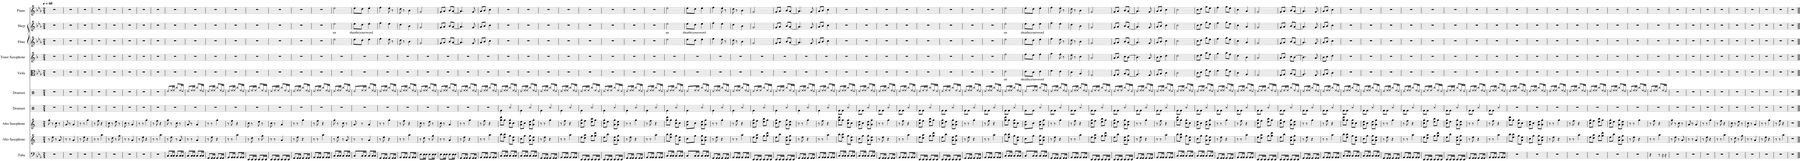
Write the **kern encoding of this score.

**kern	**kern	**kern	**kern	**kern	**kern	**text	**kern	**kern	**kern	**text	**kern
*part10	*part9	*part8	*part7	*part6	*part5	*part5	*part4	*part3	*part2	*part2	*part1
*staff10	*staff9	*staff8	*staff7	*staff6	*staff5	*staff5	*staff4	*staff3	*staff2	*staff2	*staff1
*I"Tuba	*I"Alto Saxophone	*I"Alto Saxophone	*I"Drumset	*I"Drumset	*I"Viola	*	*I"Tenor Saxophone	*I"Flute	*I"Harp	*	*I"Piano
*I'Tba.	*I'A. Sax.	*I'A. Sax.	*I'Drs.	*I'Drs.	*I'Vla.	*	*I'T. Sax.	*I'Fl.	*I'Hrp.	*	*I'Pno.
*clefF4	*clefG2	*clefG2	*clefX	*clefX	*clefC3	*	*clefG2	*clefG2	*clefG2	*	*clefG2
*	*Trd5c9	*Trd5c9	*	*	*	*	*Trd8c14	*	*	*	*
*k[b-e-a-]	*k[]	*k[]	*k[]	*k[]	*k[b-e-a-]	*	*k[b-]	*k[b-e-a-]	*k[b-e-a-]	*	*k[b-e-a-]
*M2/4	*M2/4	*M2/4	*M2/4	*M2/4	*M2/4	*	*M2/4	*M2/4	*M2/4	*	*M2/4
*MM60	*MM60	*MM60	*MM60	*MM60	*MM60	*	*MM60	*MM60	*MM60	*	*MM60
=1	=1	=1	=1	=1	=1	=1	=1	=1	=1	=1	=1
2r	8r	8gg\	2r	2r	2r	.	2r	2r	2r	.	2r
.	8ee\	8r	.	.	.	.	.	.	.	.	.
.	8r	8cc\	.	.	.	.	.	.	.	.	.
.	8a/	8r	.	.	.	.	.	.	.	.	.
=2	=2	=2	=2	=2	=2	=2	=2	=2	=2	=2	=2
2r	8r	8a/	2r	2r	2r	.	2r	2r	2r	.	2r
.	8r	8r	.	.	.	.	.	.	.	.	.
.	4a/	4a/	.	.	.	.	.	.	.	.	.
=3	=3	=3	=3	=3	=3	=3	=3	=3	=3	=3	=3
2r	8r	8r	2r	2r	2r	.	2r	2r	2r	.	2r
.	8ee\	8r	.	.	.	.	.	.	.	.	.
.	4r	4gg\	.	.	.	.	.	.	.	.	.
=4	=4	=4	=4	=4	=4	=4	=4	=4	=4	=4	=4
2r	8r	8r	2r	2r	2r	.	2r	2r	2r	.	2r
.	8r	8ff\	.	.	.	.	.	.	.	.	.
.	4aa\	4r	.	.	.	.	.	.	.	.	.
=5	=5	=5	=5	=5	=5	=5	=5	=5	=5	=5	=5
2r	8r	8cc\	2r	2r	2r	.	2r	2r	2r	.	2r
.	8dd\	8r	.	.	.	.	.	.	.	.	.
.	8r	8ee\	.	.	.	.	.	.	.	.	.
.	8gg\	8r	.	.	.	.	.	.	.	.	.
=6	=6	=6	=6	=6	=6	=6	=6	=6	=6	=6	=6
2r	8r	8cc\	2r	2r	2r	.	2r	2r	2r	.	2r
.	8r	8r	.	.	.	.	.	.	.	.	.
.	4a/	4a/	.	.	.	.	.	.	.	.	.
=7	=7	=7	=7	=7	=7	=7	=7	=7	=7	=7	=7
2r	8r	8r	2r	2r	2r	.	2r	2r	2r	.	2r
.	8ee\	8r	.	.	.	.	.	.	.	.	.
.	4r	4gg\	.	.	.	.	.	.	.	.	.
=8	=8	=8	=8	=8	=8	=8	=8	=8	=8	=8	=8
2r	8r	8r	2r	2r	2r	.	2r	2r	2r	.	2r
.	8r	8ff\	.	.	.	.	.	.	.	.	.
.	4aa\	4r	.	.	.	.	.	.	.	.	.
=9	=9	=9	=9	=9	=9	=9	=9	=9	=9	=9	=9
8C/L	8r	8gg\	2r	8Rdd/L	2r	.	2r	2r	2r	.	2r
16C/L	8ee\	8r	.	16Ree/L	.	.	.	.	.	.	.
16C/JJ	.	.	.	16Ree/JJ	.	.	.	.	.	.	.
8C/L	8r	8cc\	.	8Rbb/L	.	.	.	.	.	.	.
16C/L	8a/	8r	.	16Ree/L	.	.	.	.	.	.	.
16C/JJ	.	.	.	16Rdd/JJ	.	.	.	.	.	.	.
=10	=10	=10	=10	=10	=10	=10	=10	=10	=10	=10	=10
8C/L	8r	8a/	2r	8Rdd/L	2r	.	2r	2r	2r	.	2r
16C/L	8r	8r	.	16Ree/L	.	.	.	.	.	.	.
16C/JJ	.	.	.	16Ree/JJ	.	.	.	.	.	.	.
8C/L	4a/	4a/	.	8Rbb/L	.	.	.	.	.	.	.
16C/L	.	.	.	16Ree/L	.	.	.	.	.	.	.
16C/JJ	.	.	.	16Rdd/JJ	.	.	.	.	.	.	.
=11	=11	=11	=11	=11	=11	=11	=11	=11	=11	=11	=11
8GG/L	8r	8r	2r	8Rdd/L	2r	.	2r	2r	2r	.	2r
16GG/L	8ee\	8r	.	16Ree/L	.	.	.	.	.	.	.
16GG/JJ	.	.	.	16Ree/JJ	.	.	.	.	.	.	.
8GG/L	4r	4gg\	.	8Rbb/L	.	.	.	.	.	.	.
16GG/L	.	.	.	16Ree/L	.	.	.	.	.	.	.
16GG/JJ	.	.	.	16Rdd/JJ	.	.	.	.	.	.	.
=12	=12	=12	=12	=12	=12	=12	=12	=12	=12	=12	=12
8AA-/L	8r	8r	2r	8Rdd/L	2r	.	2r	2r	2r	.	2r
16AA-/L	8r	8ff\	.	16Ree/L	.	.	.	.	.	.	.
16AA-/JJ	.	.	.	16Ree/JJ	.	.	.	.	.	.	.
8AA-/L	4aa\	4r	.	8Rbb/L	.	.	.	.	.	.	.
16AA-/L	.	.	.	16Ree/L	.	.	.	.	.	.	.
16AA-/JJ	.	.	.	16Rdd/JJ	.	.	.	.	.	.	.
=13	=13	=13	=13	=13	=13	=13	=13	=13	=13	=13	=13
8EE-/L	8r	8cc\	2r	8Rdd/L	2r	.	2r	2r	2r	.	2r
16EE-/L	8dd\	8r	.	16Ree/L	.	.	.	.	.	.	.
16EE-/JJ	.	.	.	16Ree/JJ	.	.	.	.	.	.	.
8EE-/L	8r	8ee\	.	8Rbb/L	.	.	.	.	.	.	.
16EE-/L	8gg\	8r	.	16Ree/L	.	.	.	.	.	.	.
16EE-/JJ	.	.	.	16Rdd/JJ	.	.	.	.	.	.	.
=14	=14	=14	=14	=14	=14	=14	=14	=14	=14	=14	=14
8EE-/L	8r	8cc\	2r	8Rdd/L	2r	.	2r	2r	2r	.	2r
16EE-/L	8r	8r	.	16Ree/L	.	.	.	.	.	.	.
16EE-/JJ	.	.	.	16Ree/JJ	.	.	.	.	.	.	.
8EE-/L	4a/	4a/	.	8Rbb/L	.	.	.	.	.	.	.
16EE-/L	.	.	.	16Ree/L	.	.	.	.	.	.	.
16EE-/JJ	.	.	.	16Rdd/JJ	.	.	.	.	.	.	.
=15	=15	=15	=15	=15	=15	=15	=15	=15	=15	=15	=15
8GG/L	8r	8r	2r	8Rdd/L	2r	.	2r	2r	2r	.	2r
16GG/L	8ee\	8r	.	16Ree/L	.	.	.	.	.	.	.
16GG/JJ	.	.	.	16Ree/JJ	.	.	.	.	.	.	.
8GG/L	4r	4gg\	.	8Rbb/L	.	.	.	.	.	.	.
16GG/L	.	.	.	16Ree/L	.	.	.	.	.	.	.
16GG/JJ	.	.	.	16Rdd/JJ	.	.	.	.	.	.	.
=16	=16	=16	=16	=16	=16	=16	=16	=16	=16	=16	=16
8AA-/L	8r	8r	2r	8Rdd/L	2r	.	2r	2r	2r	.	2r
16AA-/L	8r	8ff\	.	16Ree/L	.	.	.	.	.	.	.
16AA-/JJ	.	.	.	16Ree/JJ	.	.	.	.	.	.	.
8AA-/L	4aa\	4r	.	8Rbb/L	.	.	.	.	.	.	.
16AA-/L	.	.	.	16Ree/L	.	.	.	.	.	.	.
16AA-/JJ	.	.	.	16Rdd/JJ	.	.	.	.	.	.	.
=17	=17	=17	=17	=17	=17	=17	=17	=17	=17	=17	=17
!	!	!	!	!	!	!	!	!	!	!LO:LY:b	!
8C/L	8r	8gg\	2r	8Rdd/L	2r	.	2r	2ee-\	2ee-\	un	2ee-\
16C/L	8ee\	8r	.	16Ree/L	.	.	.	.	.	.	.
16C/JJ	.	.	.	16Ree/JJ	.	.	.	.	.	.	.
8C/L	8r	8cc\	.	8Rbb/L	.	.	.	.	.	.	.
16C/L	8a/	8r	.	16Ree/L	.	.	.	.	.	.	.
16C/JJ	.	.	.	16Rdd/JJ	.	.	.	.	.	.	.
=18	=18	=18	=18	=18	=18	=18	=18	=18	=18	=18	=18
!	!	!	!	!	!	!	!	!	!	!LO:LY:b	!
8C/L	8r	8a/	2r	8Rdd/L	2r	.	2r	8ee-\L	8ee-\L	sheathe	8ee-\L
!	!	!	!	!	!	!	!	!	!	!LO:LY:b	!
16C/L	8r	8r	.	16Ree/L	.	.	.	8dd\J	8dd\J	your	8dd\J
16C/JJ	.	.	.	16Ree/JJ	.	.	.	.	.	.	.
!	!	!	!	!	!	!	!	!	!	!LO:LY:b	!
8C/L	4a/	4a/	.	8Rbb/L	.	.	.	4ee-\	4ee-\	sword	4ee-\
16C/L	.	.	.	16Ree/L	.	.	.	.	.	.	.
16C/JJ	.	.	.	16Rdd/JJ	.	.	.	.	.	.	.
=19	=19	=19	=19	=19	=19	=19	=19	=19	=19	=19	=19
8GG/L	8r	8r	2r	8Rdd/L	2r	.	2r	4ff\	4ff\	.	4ff\
16GG/L	8ee\	8r	.	16Ree/L	.	.	.	.	.	.	.
16GG/JJ	.	.	.	16Ree/JJ	.	.	.	.	.	.	.
8GG/L	4r	4gg\	.	8Rbb/L	.	.	.	8ee-\	4ee-\	.	8ee-\
16GG/L	.	.	.	16Ree/L	.	.	.	8r	.	.	8r
16GG/JJ	.	.	.	16Rdd/JJ	.	.	.	.	.	.	.
=20	=20	=20	=20	=20	=20	=20	=20	=20	=20	=20	=20
8AA-/L	8r	8r	2r	8Rdd/L	2r	.	2r	8dd\	4dd\	.	8dd\
16AA-/L	8r	8ff\	.	16Ree/L	.	.	.	8r	.	.	8r
16AA-/JJ	.	.	.	16Ree/JJ	.	.	.	.	.	.	.
8AA-/L	4aa\	4r	.	8Rbb/L	.	.	.	4b-\	4b-\	.	4b-\
16AA-/L	.	.	.	16Ree/L	.	.	.	.	.	.	.
16AA-/JJ	.	.	.	16Rdd/JJ	.	.	.	.	.	.	.
=21	=21	=21	=21	=21	=21	=21	=21	=21	=21	=21	=21
8E-\L	8r	8cc\	2r	8Rdd/L	2r	.	2r	2g/	2g/	.	2g/
16E-\L	8dd\	8r	.	16Ree/L	.	.	.	.	.	.	.
16E-\JJ	.	.	.	16Ree/JJ	.	.	.	.	.	.	.
8E-\L	8r	8ee\	.	8Rbb/L	.	.	.	.	.	.	.
16E-\L	8gg\	8r	.	16Ree/L	.	.	.	.	.	.	.
16E-\JJ	.	.	.	16Rdd/JJ	.	.	.	.	.	.	.
=22	=22	=22	=22	=22	=22	=22	=22	=22	=22	=22	=22
8E-\L	8r	8cc\	2r	8Rdd/L	2r	.	2r	8g/L	8g/L	.	8g/L
16E-\L	8r	8r	.	16Ree/L	.	.	.	8a-/J	8a-/J	.	8a-/J
16E-\JJ	.	.	.	16Ree/JJ	.	.	.	.	.	.	.
8E-\L	4a/	4a/	.	8Rbb/L	.	.	.	8b-/L	8b-/L	.	8b-/L
16E-\L	.	.	.	16Ree/L	.	.	.	[8a-/J	[8a-/J	.	[8a-/J
16E-\JJ	.	.	.	16Rdd/JJ	.	.	.	.	.	.	.
=23	=23	=23	=23	=23	=23	=23	=23	=23	=23	=23	=23
8GG/L	8r	8r	2r	8Rdd/L	2r	.	2r	4.a-/]	4.a-/]	.	4.a-/]
16GG/L	8ee\	8r	.	16Ree/L	.	.	.	.	.	.	.
16GG/JJ	.	.	.	16Ree/JJ	.	.	.	.	.	.	.
8GG/L	4r	4gg\	.	8Rbb/L	.	.	.	.	.	.	.
16GG/L	.	.	.	16Ree/L	.	.	.	8g/	8g/	.	8g/
16GG/JJ	.	.	.	16Rdd/JJ	.	.	.	.	.	.	.
=24	=24	=24	=24	=24	=24	=24	=24	=24	=24	=24	=24
8AA-/L	8r	8r	2r	8Rdd/L	2r	.	2r	8a-/L	8a-/L	.	8a-/L
16AA-/L	8r	8ff\	.	16Ree/L	.	.	.	8b-/J	8b-/J	.	8b-/J
16AA-/JJ	.	.	.	16Ree/JJ	.	.	.	.	.	.	.
8AA-/L	4aa\	4r	.	8Rbb/L	.	.	.	4cc\	4cc\	.	4cc\
16AA-/L	.	.	.	16Ree/L	.	.	.	.	.	.	.
16AA-/JJ	.	.	.	16Rdd/JJ	.	.	.	.	.	.	.
=25	=25	=25	=25	=25	=25	=25	=25	=25	=25	=25	=25
8C/L	8bb\L	8gg\ 8ddd\L	4Rf\	8Rdd/L	2r	.	2r	2r	2r	.	2r
16C/L	8ee\ 8bb\J	8gg\J	.	16Ree/L	.	.	.	.	.	.	.
16C/JJ	.	.	.	16Ree/JJ	.	.	.	.	.	.	.
8C/L	8gg\L	8cc\ 8gg\L	4Rcc/	8Rbb/L	.	.	.	.	.	.	.
16C/L	8a\ 8ee\J	8cc\J	.	16Ree/L	.	.	.	.	.	.	.
16C/JJ	.	.	.	16Rdd/JJ	.	.	.	.	.	.	.
=26	=26	=26	=26	=26	=26	=26	=26	=26	=26	=26	=26
8C/L	8cc\L	8a\ 8ee\L	4Rf\	8Rdd/L	2r	.	2r	2r	2r	.	2r
16C/L	8gg\J	8cc\J	.	16Ree/L	.	.	.	.	.	.	.
16C/JJ	.	.	.	16Ree/JJ	.	.	.	.	.	.	.
8C/L	8a\ 8gg\L	8a\ 8ee\L	4Rcc/	8Rbb/L	.	.	.	.	.	.	.
16C/L	8a\ 8ee\J	8a\ 8gg\J	.	16Ree/L	.	.	.	.	.	.	.
16C/JJ	.	.	.	16Rdd/JJ	.	.	.	.	.	.	.
=27	=27	=27	=27	=27	=27	=27	=27	=27	=27	=27	=27
8GG/L	8r	8r	4Rf\	8Rdd/L	2r	.	2r	2r	2r	.	2r
16GG/L	8ee\	8r	.	16Ree/L	.	.	.	.	.	.	.
16GG/JJ	.	.	.	16Ree/JJ	.	.	.	.	.	.	.
8GG/L	4r	4gg\	4Rcc/	8Rbb/L	.	.	.	.	.	.	.
16GG/L	.	.	.	16Ree/L	.	.	.	.	.	.	.
16GG/JJ	.	.	.	16Rdd/JJ	.	.	.	.	.	.	.
=28	=28	=28	=28	=28	=28	=28	=28	=28	=28	=28	=28
8AA-/L	8r	8r	4Rf\	8Rdd/L	2r	.	2r	2r	2r	.	2r
16AA-/L	8r	8ff\	.	16Ree/L	.	.	.	.	.	.	.
16AA-/JJ	.	.	.	16Ree/JJ	.	.	.	.	.	.	.
8AA-/L	4aa\	4r	4Rcc/	8Rbb/L	.	.	.	.	.	.	.
16AA-/L	.	.	.	16Ree/L	.	.	.	.	.	.	.
16AA-/JJ	.	.	.	16Rdd/JJ	.	.	.	.	.	.	.
=29	=29	=29	=29	=29	=29	=29	=29	=29	=29	=29	=29
8EE-/L	8ee\L	8cc\ 8gg\L	4Rf\	8Rdd/L	2r	.	2r	2r	2r	.	2r
16EE-/L	8dd\ 8aa\J	8ff\J	.	16Ree/L	.	.	.	.	.	.	.
16EE-/JJ	.	.	.	16Ree/JJ	.	.	.	.	.	.	.
8EE-/L	8gg\L	8ee\ 8bb\L	4Rcc/	8Rbb/L	.	.	.	.	.	.	.
16EE-/L	8gg\ 8ddd\J	8gg\J	.	16Ree/L	.	.	.	.	.	.	.
16EE-/JJ	.	.	.	16Rdd/JJ	.	.	.	.	.	.	.
=30	=30	=30	=30	=30	=30	=30	=30	=30	=30	=30	=30
8EE-/L	8ee\L	8cc\ 8gg\L	4Rf\	8Rdd/L	2r	.	2r	2r	2r	.	2r
16EE-/L	8bb\J	8ee\J	.	16Ree/L	.	.	.	.	.	.	.
16EE-/JJ	.	.	.	16Ree/JJ	.	.	.	.	.	.	.
8EE-/L	8a\ 8ee\L	8a\ 8gg\L	4Rcc/	8Rbb/L	.	.	.	.	.	.	.
16EE-/L	8a\ 8gg\J	8a\ 8ee\J	.	16Ree/L	.	.	.	.	.	.	.
16EE-/JJ	.	.	.	16Rdd/JJ	.	.	.	.	.	.	.
=31	=31	=31	=31	=31	=31	=31	=31	=31	=31	=31	=31
8GG/L	8r	8r	4Rf\	8Rdd/L	2r	.	2r	2r	2r	.	2r
16GG/L	8ee\	8r	.	16Ree/L	.	.	.	.	.	.	.
16GG/JJ	.	.	.	16Ree/JJ	.	.	.	.	.	.	.
8GG/L	4r	4gg\	4Rcc/	8Rbb/L	.	.	.	.	.	.	.
16GG/L	.	.	.	16Ree/L	.	.	.	.	.	.	.
16GG/JJ	.	.	.	16Rdd/JJ	.	.	.	.	.	.	.
=32	=32	=32	=32	=32	=32	=32	=32	=32	=32	=32	=32
8AA-/L	8r	8r	4Rf\	8Rdd/L	2r	.	2r	2r	2r	.	2r
16AA-/L	8r	8ff\	.	16Ree/L	.	.	.	.	.	.	.
16AA-/JJ	.	.	.	16Ree/JJ	.	.	.	.	.	.	.
8AA-/L	4aa\	4r	4Rcc/	8Rbb/L	.	.	.	.	.	.	.
16AA-/L	.	.	.	16Ree/L	.	.	.	.	.	.	.
16AA-/JJ	.	.	.	16Rdd/JJ	.	.	.	.	.	.	.
=33	=33	=33	=33	=33	=33	=33	=33	=33	=33	=33	=33
!	!	!	!	!	!	!	!	!	!	!LO:LY:b	!
8C/L	8bb\L	8gg\ 8ddd\L	4Rf\	8Rdd/L	2r	.	2r	2ee-\	2ee-\	un	2ee-\
16C/L	8ee\ 8bb\J	8gg\J	.	16Ree/L	.	.	.	.	.	.	.
16C/JJ	.	.	.	16Ree/JJ	.	.	.	.	.	.	.
8C/L	8gg\L	8cc\ 8gg\L	4Rcc/	8Rbb/L	.	.	.	.	.	.	.
16C/L	8a\ 8ee\J	8cc\J	.	16Ree/L	.	.	.	.	.	.	.
16C/JJ	.	.	.	16Rdd/JJ	.	.	.	.	.	.	.
=34	=34	=34	=34	=34	=34	=34	=34	=34	=34	=34	=34
!	!	!	!	!	!	!	!	!	!	!LO:LY:b	!
8C/L	8cc\L	8a\ 8ee\L	4Rf\	8Rdd/L	2r	.	2r	8ee-\L	8ee-\L	sheathe	8ee-\L
!	!	!	!	!	!	!	!	!	!	!LO:LY:b	!
16C/L	8gg\J	8cc\J	.	16Ree/L	.	.	.	8dd\J	8dd\J	your	8dd\J
16C/JJ	.	.	.	16Ree/JJ	.	.	.	.	.	.	.
!	!	!	!	!	!	!	!	!	!	!LO:LY:b	!
8C/L	8a\ 8gg\L	8a\ 8ee\L	4Rcc/	8Rbb/L	.	.	.	4ee-\	4ee-\	sword	4ee-\
16C/L	8a\ 8ee\J	8a\ 8gg\J	.	16Ree/L	.	.	.	.	.	.	.
16C/JJ	.	.	.	16Rdd/JJ	.	.	.	.	.	.	.
=35	=35	=35	=35	=35	=35	=35	=35	=35	=35	=35	=35
8GG/L	8r	8r	4Rf\	8Rdd/L	2r	.	2r	4ff\	4ff\	.	4ff\
16GG/L	8ee\	8r	.	16Ree/L	.	.	.	.	.	.	.
16GG/JJ	.	.	.	16Ree/JJ	.	.	.	.	.	.	.
8GG/L	4r	4gg\	4Rcc/	8Rbb/L	.	.	.	8ee-\	4ee-\	.	8ee-\
16GG/L	.	.	.	16Ree/L	.	.	.	8r	.	.	8r
16GG/JJ	.	.	.	16Rdd/JJ	.	.	.	.	.	.	.
=36	=36	=36	=36	=36	=36	=36	=36	=36	=36	=36	=36
8AA-/L	8r	8r	4Rf\	8Rdd/L	2r	.	2r	8dd\	4dd\	.	8dd\
16AA-/L	8r	8ff\	.	16Ree/L	.	.	.	8r	.	.	8r
16AA-/JJ	.	.	.	16Ree/JJ	.	.	.	.	.	.	.
8AA-/L	4aa\	4r	4Rcc/	8Rbb/L	.	.	.	4b-\	4b-\	.	4b-\
16AA-/L	.	.	.	16Ree/L	.	.	.	.	.	.	.
16AA-/JJ	.	.	.	16Rdd/JJ	.	.	.	.	.	.	.
=37	=37	=37	=37	=37	=37	=37	=37	=37	=37	=37	=37
8EE-/L	8ee\L	8cc\ 8gg\L	4Rf\	8Rdd/L	2r	.	2r	2g/	2g/	.	2g/
16EE-/L	8dd\ 8aa\J	8ff\J	.	16Ree/L	.	.	.	.	.	.	.
16EE-/JJ	.	.	.	16Ree/JJ	.	.	.	.	.	.	.
8EE-/L	8gg\L	8ee\ 8bb\L	4Rcc/	8Rbb/L	.	.	.	.	.	.	.
16EE-/L	8gg\ 8ddd\J	8gg\J	.	16Ree/L	.	.	.	.	.	.	.
16EE-/JJ	.	.	.	16Rdd/JJ	.	.	.	.	.	.	.
=38	=38	=38	=38	=38	=38	=38	=38	=38	=38	=38	=38
8EE-/L	8ee\L	8cc\ 8gg\L	4Rf\	8Rdd/L	2r	.	2r	8g/L	8g/L	.	8g/L
16EE-/L	8bb\J	8ee\J	.	16Ree/L	.	.	.	8a-/J	8a-/J	.	8a-/J
16EE-/JJ	.	.	.	16Ree/JJ	.	.	.	.	.	.	.
8EE-/L	8a\ 8ee\L	8a\ 8gg\L	4Rcc/	8Rbb/L	.	.	.	8b-/L	8b-/L	.	8b-/L
16EE-/L	8a\ 8gg\J	8a\ 8ee\J	.	16Ree/L	.	.	.	[8a-/J	[8a-/J	.	[8a-/J
16EE-/JJ	.	.	.	16Rdd/JJ	.	.	.	.	.	.	.
=39	=39	=39	=39	=39	=39	=39	=39	=39	=39	=39	=39
8GG/L	8r	8r	4Rf\	8Rdd/L	2r	.	2r	4.a-/]	4.a-/]	.	4.a-/]
16GG/L	8ee\	8r	.	16Ree/L	.	.	.	.	.	.	.
16GG/JJ	.	.	.	16Ree/JJ	.	.	.	.	.	.	.
8GG/L	4r	4gg\	4Rcc/	8Rbb/L	.	.	.	.	.	.	.
16GG/L	.	.	.	16Ree/L	.	.	.	8g/	8g/	.	8g/
16GG/JJ	.	.	.	16Rdd/JJ	.	.	.	.	.	.	.
=40	=40	=40	=40	=40	=40	=40	=40	=40	=40	=40	=40
8AA-/L	8r	8r	4Rf\	8Rdd/L	2r	.	2r	8a-/L	8a-/L	.	8a-/L
16AA-/L	8r	8ff\	.	16Ree/L	.	.	.	8b-/J	8b-/J	.	8b-/J
16AA-/JJ	.	.	.	16Ree/JJ	.	.	.	.	.	.	.
8AA-/L	4aa\	4r	4Rcc/	8Rbb/L	.	.	.	4cc\	4cc\	.	4cc\
16AA-/L	.	.	.	16Ree/L	.	.	.	.	.	.	.
16AA-/JJ	.	.	.	16Rdd/JJ	.	.	.	.	.	.	.
=41	=41	=41	=41	=41	=41	=41	=41	=41	=41	=41	=41
8C/L	8bb\L	8gg\ 8ddd\L	8Rf\L	8Rdd/L	2r	.	2r	2r	2r	.	2r
16C/L	8ee\ 8bb\J	8gg\J	8Rf\J	16Ree/L	.	.	.	.	.	.	.
16C/JJ	.	.	.	16Ree/JJ	.	.	.	.	.	.	.
8C/L	8gg\L	8cc\ 8gg\L	4Rcc/	8Rbb/L	.	.	.	.	.	.	.
16C/L	8a\ 8ee\J	8cc\J	.	16Ree/L	.	.	.	.	.	.	.
16C/JJ	.	.	.	16Rdd/JJ	.	.	.	.	.	.	.
=42	=42	=42	=42	=42	=42	=42	=42	=42	=42	=42	=42
8C/L	8cc\L	8a\ 8ee\L	8Rf\L	8Rdd/L	2r	.	2r	2r	2r	.	2r
16C/L	8gg\J	8cc\J	8Rf\J	16Ree/L	.	.	.	.	.	.	.
16C/JJ	.	.	.	16Ree/JJ	.	.	.	.	.	.	.
8C/L	8a\ 8gg\L	8a\ 8ee\L	4Rcc/	8Rbb/L	.	.	.	.	.	.	.
16C/L	8a\ 8ee\J	8a\ 8gg\J	.	16Ree/L	.	.	.	.	.	.	.
16C/JJ	.	.	.	16Rdd/JJ	.	.	.	.	.	.	.
=43	=43	=43	=43	=43	=43	=43	=43	=43	=43	=43	=43
8GG/L	8r	8r	8Rf\L	8Rdd/L	2r	.	2r	2r	2r	.	2r
16GG/L	8ee\	8r	8Rf\J	16Ree/L	.	.	.	.	.	.	.
16GG/JJ	.	.	.	16Ree/JJ	.	.	.	.	.	.	.
8GG/L	4r	4gg\	4Rcc/	8Rbb/L	.	.	.	.	.	.	.
16GG/L	.	.	.	16Ree/L	.	.	.	.	.	.	.
16GG/JJ	.	.	.	16Rdd/JJ	.	.	.	.	.	.	.
=44	=44	=44	=44	=44	=44	=44	=44	=44	=44	=44	=44
8AA-/L	8r	8r	8Rf\L	8Rdd/L	2r	.	2r	2r	2r	.	2r
16AA-/L	8r	8ff\	8Rf\J	16Ree/L	.	.	.	.	.	.	.
16AA-/JJ	.	.	.	16Ree/JJ	.	.	.	.	.	.	.
8AA-/L	4aa\	4r	4Rcc/	8Rbb/L	.	.	.	.	.	.	.
16AA-/L	.	.	.	16Ree/L	.	.	.	.	.	.	.
16AA-/JJ	.	.	.	16Rdd/JJ	.	.	.	.	.	.	.
=45	=45	=45	=45	=45	=45	=45	=45	=45	=45	=45	=45
8EE-/L	8ee\L	8cc\ 8gg\L	8Rf\L	8Rdd/L	2r	.	2r	2r	2r	.	2r
16EE-/L	8dd\ 8aa\J	8ff\J	8Rf\J	16Ree/L	.	.	.	.	.	.	.
16EE-/JJ	.	.	.	16Ree/JJ	.	.	.	.	.	.	.
8EE-/L	8gg\L	8ee\ 8bb\L	4Rcc/	8Rbb/L	.	.	.	.	.	.	.
16EE-/L	8gg\ 8ddd\J	8gg\J	.	16Ree/L	.	.	.	.	.	.	.
16EE-/JJ	.	.	.	16Rdd/JJ	.	.	.	.	.	.	.
=46	=46	=46	=46	=46	=46	=46	=46	=46	=46	=46	=46
8EE-/L	8ee\L	8cc\ 8gg\L	8Rf\L	8Rdd/L	2r	.	2r	2r	2r	.	2r
16EE-/L	8bb\J	8ee\J	8Rf\J	16Ree/L	.	.	.	.	.	.	.
16EE-/JJ	.	.	.	16Ree/JJ	.	.	.	.	.	.	.
8EE-/L	8a\ 8ee\L	8a\ 8gg\L	4Rcc/	8Rbb/L	.	.	.	.	.	.	.
16EE-/L	8a\ 8gg\J	8a\ 8ee\J	.	16Ree/L	.	.	.	.	.	.	.
16EE-/JJ	.	.	.	16Rdd/JJ	.	.	.	.	.	.	.
=47	=47	=47	=47	=47	=47	=47	=47	=47	=47	=47	=47
8GG/L	8r	8r	8Rf\L	8Rdd/L	2r	.	2r	2r	2r	.	2r
16GG/L	8ee\	8r	8Rf\J	16Ree/L	.	.	.	.	.	.	.
16GG/JJ	.	.	.	16Ree/JJ	.	.	.	.	.	.	.
8GG/L	4r	4gg\	4Rcc/	8Rbb/L	.	.	.	.	.	.	.
16GG/L	.	.	.	16Ree/L	.	.	.	.	.	.	.
16GG/JJ	.	.	.	16Rdd/JJ	.	.	.	.	.	.	.
=48	=48	=48	=48	=48	=48	=48	=48	=48	=48	=48	=48
8AA-/L	8r	8r	8Rf\L	8Rdd/L	2r	.	2r	2r	2r	.	2r
16AA-/L	8r	8ff\	8Rf\J	16Ree/L	.	.	.	.	.	.	.
16AA-/JJ	.	.	.	16Ree/JJ	.	.	.	.	.	.	.
8AA-/L	4aa\	4r	4Rcc/	8Rbb/L	.	.	.	.	.	.	.
16AA-/L	.	.	.	16Ree/L	.	.	.	.	.	.	.
16AA-/JJ	.	.	.	16Rdd/JJ	.	.	.	.	.	.	.
=49	=49	=49	=49	=49	=49	=49	=49	=49	=49	=49	=49
!	!	!	!	!	!	!LO:LY:b	!	!	!	!LO:LY:b	!
8C/L	8bb\L	8gg\ 8ddd\L	8Rf\L	8Rdd/L	2e-\	un	2ff\	2ee-\	2ee-\	un	2ee-\
16C/L	8ee\ 8bb\J	8gg\J	8Rf\J	16Ree/L	.	.	.	.	.	.	.
16C/JJ	.	.	.	16Ree/JJ	.	.	.	.	.	.	.
8C/L	8gg\L	8cc\ 8gg\L	4Rcc/	8Rbb/L	.	.	.	.	.	.	.
16C/L	8a\ 8ee\J	8cc\J	.	16Ree/L	.	.	.	.	.	.	.
16C/JJ	.	.	.	16Rdd/JJ	.	.	.	.	.	.	.
=50	=50	=50	=50	=50	=50	=50	=50	=50	=50	=50	=50
!	!	!	!	!	!	!LO:LY:b	!	!	!	!LO:LY:b	!
8C/L	8cc\L	8a\ 8ee\L	8Rf\L	8Rdd/L	8e-\L	sheathe	8ff\L	8ee-\L	8ee-\L	sheathe	8ee-\L
!	!	!	!	!	!	!LO:LY:b	!	!	!	!LO:LY:b	!
16C/L	8gg\J	8cc\J	8Rf\J	16Ree/L	8d\J	your	8ee\J	8dd\J	8dd\J	your	8dd\J
16C/JJ	.	.	.	16Ree/JJ	.	.	.	.	.	.	.
!	!	!	!	!	!	!LO:LY:b	!	!	!	!LO:LY:b	!
8C/L	8a\ 8gg\L	8a\ 8ee\L	4Rcc/	8Rbb/L	4e-\	sword	4ff\	4ee-\	4ee-\	sword	4ee-\
16C/L	8a\ 8ee\J	8a\ 8gg\J	.	16Ree/L	.	.	.	.	.	.	.
16C/JJ	.	.	.	16Rdd/JJ	.	.	.	.	.	.	.
=51	=51	=51	=51	=51	=51	=51	=51	=51	=51	=51	=51
8GG/L	8r	8r	8Rf\L	8Rdd/L	4f\	.	4gg\	4ff\	4ff\	.	4ff\
16GG/L	8ee\	8r	8Rf\J	16Ree/L	.	.	.	.	.	.	.
16GG/JJ	.	.	.	16Ree/JJ	.	.	.	.	.	.	.
8GG/L	4r	4gg\	4Rcc/	8Rbb/L	4e-\	.	8ff\	8ee-\	4ee-\	.	8ee-\
16GG/L	.	.	.	16Ree/L	.	.	8r	8r	.	.	8r
16GG/JJ	.	.	.	16Rdd/JJ	.	.	.	.	.	.	.
=52	=52	=52	=52	=52	=52	=52	=52	=52	=52	=52	=52
8AA-/L	8r	8r	8Rf\L	8Rdd/L	4d\	.	8ee\	8dd\	4dd\	.	8dd\
16AA-/L	8r	8ff\	8Rf\J	16Ree/L	.	.	8r	8r	.	.	8r
16AA-/JJ	.	.	.	16Ree/JJ	.	.	.	.	.	.	.
8AA-/L	4aa\	4r	4Rcc/	8Rbb/L	4B-/	.	4cc\	4b-\	4b-\	.	4b-\
16AA-/L	.	.	.	16Ree/L	.	.	.	.	.	.	.
16AA-/JJ	.	.	.	16Rdd/JJ	.	.	.	.	.	.	.
=53	=53	=53	=53	=53	=53	=53	=53	=53	=53	=53	=53
8EE-/L	8ee\L	8cc\ 8gg\L	8Rf\L	8Rdd/L	2G/	.	2a/	2g/	2g/	.	2g/
16EE-/L	8dd\ 8aa\J	8ff\J	8Rf\J	16Ree/L	.	.	.	.	.	.	.
16EE-/JJ	.	.	.	16Ree/JJ	.	.	.	.	.	.	.
8EE-/L	8gg\L	8ee\ 8bb\L	4Rcc/	8Rbb/L	.	.	.	.	.	.	.
16EE-/L	8gg\ 8ddd\J	8gg\J	.	16Ree/L	.	.	.	.	.	.	.
16EE-/JJ	.	.	.	16Rdd/JJ	.	.	.	.	.	.	.
=54	=54	=54	=54	=54	=54	=54	=54	=54	=54	=54	=54
8EE-/L	8ee\L	8cc\ 8gg\L	8Rf\L	8Rdd/L	8G/L	.	8a/L	8g/L	8g/L	.	8g/L
16EE-/L	8bb\J	8ee\J	8Rf\J	16Ree/L	8A-/J	.	8b-/J	8a-/J	8a-/J	.	8a-/J
16EE-/JJ	.	.	.	16Ree/JJ	.	.	.	.	.	.	.
8EE-/L	8a\ 8ee\L	8a\ 8gg\L	4Rcc/	8Rbb/L	8B-/L	.	8cc\L	8b-/L	8b-/L	.	8b-/L
16EE-/L	8a\ 8gg\J	8a\ 8ee\J	.	16Ree/L	[8A-/J	.	[8b-\J	[8a-/J	[8a-/J	.	[8a-/J
16EE-/JJ	.	.	.	16Rdd/JJ	.	.	.	.	.	.	.
=55	=55	=55	=55	=55	=55	=55	=55	=55	=55	=55	=55
8GG/L	8r	8r	8Rf\L	8Rdd/L	4.A-/]	.	4.b-\]	4.a-/]	4.a-/]	.	4.a-/]
16GG/L	8ee\	8r	8Rf\J	16Ree/L	.	.	.	.	.	.	.
16GG/JJ	.	.	.	16Ree/JJ	.	.	.	.	.	.	.
8GG/L	4r	4gg\	4Rcc/	8Rbb/L	.	.	.	.	.	.	.
16GG/L	.	.	.	16Ree/L	8G/	.	8a/	8g/	8g/	.	8g/
16GG/JJ	.	.	.	16Rdd/JJ	.	.	.	.	.	.	.
=56	=56	=56	=56	=56	=56	=56	=56	=56	=56	=56	=56
8AA-/L	8r	8r	8Rf\L	8Rdd/L	8A-/L	.	8b-\L	8a-/L	8a-/L	.	8a-/L
16AA-/L	8r	8ff\	8Rf\J	16Ree/L	8B-/J	.	8cc\J	8b-/J	8b-/J	.	8b-/J
16AA-/JJ	.	.	.	16Ree/JJ	.	.	.	.	.	.	.
8AA-/L	4aa\	4r	4Rcc/	8Rbb/L	4c\	.	4dd\	4cc\	4cc\	.	4cc\
16AA-/L	.	.	.	16Ree/L	.	.	.	.	.	.	.
16AA-/JJ	.	.	.	16Rdd/JJ	.	.	.	.	.	.	.
=57	=57	=57	=57	=57	=57	=57	=57	=57	=57	=57	=57
8C/L	8bb\L	8gg\ 8ddd\L	8Rf\L	8Rdd/L	2c\	.	2dd\	2cc\	2cc\	.	2cc\
16C/L	8ee\ 8bb\J	8gg\J	8Rf\J	16Ree/L	.	.	.	.	.	.	.
16C/JJ	.	.	.	16Ree/JJ	.	.	.	.	.	.	.
8C/L	8gg\L	8cc\ 8gg\L	4Rcc/	8Rbb/L	.	.	.	.	.	.	.
16C/L	8a\ 8ee\J	8cc\J	.	16Ree/L	.	.	.	.	.	.	.
16C/JJ	.	.	.	16Rdd/JJ	.	.	.	.	.	.	.
=58	=58	=58	=58	=58	=58	=58	=58	=58	=58	=58	=58
8C/L	8cc\L	8a\ 8ee\L	8Rf\L	8Rdd/L	8c\L	.	8dd\L	8cc\L	8cc\L	.	8cc\L
16C/L	8gg\J	8cc\J	8Rf\J	16Ree/L	8d\J	.	8ee\J	8dd\J	8dd\J	.	8dd\J
16C/JJ	.	.	.	16Ree/JJ	.	.	.	.	.	.	.
8C/L	8a\ 8gg\L	8a\ 8ee\L	4Rcc/	8Rbb/L	8g\L	.	8aa\L	8gg\L	8gg\L	.	8gg\L
16C/L	8a\ 8ee\J	8a\ 8gg\J	.	16Ree/L	8e-\J	.	8ff\J	8ee-\J	8ee-\J	.	8ee-\J
16C/JJ	.	.	.	16Rdd/JJ	.	.	.	.	.	.	.
=59	=59	=59	=59	=59	=59	=59	=59	=59	=59	=59	=59
8GG/L	8r	8r	8Rf\L	8Rdd/L	4f\	.	4gg\	4ff\	4ff\	.	4ff\
16GG/L	8ee\	8r	8Rf\J	16Ree/L	.	.	.	.	.	.	.
16GG/JJ	.	.	.	16Ree/JJ	.	.	.	.	.	.	.
8GG/L	4r	4gg\	4Rcc/	8Rbb/L	8g\L	.	8aa\L	8gg\L	8gg\L	.	8gg\L
16GG/L	.	.	.	16Ree/L	8e-\J	.	8ff\J	8ee-\J	8ee-\J	.	8ee-\J
16GG/JJ	.	.	.	16Rdd/JJ	.	.	.	.	.	.	.
=60	=60	=60	=60	=60	=60	=60	=60	=60	=60	=60	=60
8AA-/L	8r	8r	8Rf\L	8Rdd/L	4c\	.	4dd\	4cc\	4cc\	.	4cc\
16AA-/L	8r	8ff\	8Rf\J	16Ree/L	.	.	.	.	.	.	.
16AA-/JJ	.	.	.	16Ree/JJ	.	.	.	.	.	.	.
8AA-/L	4aa\	4r	4Rcc/	8Rbb/L	4A-/	.	4b-\	4a-/	4a-/	.	4a-/
16AA-/L	.	.	.	16Ree/L	.	.	.	.	.	.	.
16AA-/JJ	.	.	.	16Rdd/JJ	.	.	.	.	.	.	.
=61	=61	=61	=61	=61	=61	=61	=61	=61	=61	=61	=61
8EE-/L	8ee\L	8cc\ 8gg\L	8Rf\L	8Rdd/L	2G/	.	2a/	2g/	2g/	.	2g/
16EE-/L	8dd\ 8aa\J	8ff\J	8Rf\J	16Ree/L	.	.	.	.	.	.	.
16EE-/JJ	.	.	.	16Ree/JJ	.	.	.	.	.	.	.
8EE-/L	8gg\L	8ee\ 8bb\L	4Rcc/	8Rbb/L	.	.	.	.	.	.	.
16EE-/L	8gg\ 8ddd\J	8gg\J	.	16Ree/L	.	.	.	.	.	.	.
16EE-/JJ	.	.	.	16Rdd/JJ	.	.	.	.	.	.	.
=62	=62	=62	=62	=62	=62	=62	=62	=62	=62	=62	=62
8EE-/L	8ee\L	8cc\ 8gg\L	8Rf\L	8Rdd/L	8G/L	.	8a/L	8g/L	8g/L	.	8g/L
16EE-/L	8bb\J	8ee\J	8Rf\J	16Ree/L	8A-/J	.	8b-/J	8a-/J	8a-/J	.	8a-/J
16EE-/JJ	.	.	.	16Ree/JJ	.	.	.	.	.	.	.
8EE-/L	8a\ 8ee\L	8a\ 8gg\L	4Rcc/	8Rbb/L	8B-/L	.	8cc\L	8b-/L	8b-/L	.	8b-/L
16EE-/L	8a\ 8gg\J	8a\ 8ee\J	.	16Ree/L	[8A-/J	.	[8b-\J	[8a-/J	[8a-/J	.	[8a-/J
16EE-/JJ	.	.	.	16Rdd/JJ	.	.	.	.	.	.	.
=63	=63	=63	=63	=63	=63	=63	=63	=63	=63	=63	=63
8GG/L	8r	8r	8Rf\L	8Rdd/L	4.A-/]	.	4.b-\]	4.a-/]	4.a-/]	.	4.a-/]
16GG/L	8ee\	8r	8Rf\J	16Ree/L	.	.	.	.	.	.	.
16GG/JJ	.	.	.	16Ree/JJ	.	.	.	.	.	.	.
8GG/L	4r	4gg\	4Rcc/	8Rbb/L	.	.	.	.	.	.	.
16GG/L	.	.	.	16Ree/L	8G/	.	8a/	8g/	8g/	.	8g/
16GG/JJ	.	.	.	16Rdd/JJ	.	.	.	.	.	.	.
=64	=64	=64	=64	=64	=64	=64	=64	=64	=64	=64	=64
8AA-/L	8r	8r	8Rf\L	8Rdd/L	8A-/L	.	8b-\L	8a-/L	8a-/L	.	8a-/L
16AA-/L	8r	8ff\	8Rf\J	16Ree/L	8B-/J	.	8cc\J	8b-/J	8b-/J	.	8b-/J
16AA-/JJ	.	.	.	16Ree/JJ	.	.	.	.	.	.	.
8AA-/L	4aa\	4r	4Rcc/	8Rbb/L	4c\	.	4dd\	4cc\	4cc\	.	4cc\
16AA-/L	.	.	.	16Ree/L	.	.	.	.	.	.	.
16AA-/JJ	.	.	.	16Rdd/JJ	.	.	.	.	.	.	.
=65	=65	=65	=65	=65	=65	=65	=65	=65	=65	=65	=65
8C/L	8bb\L	8gg\ 8ddd\L	8Rf\L	8Rdd/L	2r	.	2r	2r	2r	.	2r
16C/L	8ee\ 8bb\J	8gg\J	8Rf\J	16Ree/L	.	.	.	.	.	.	.
16C/JJ	.	.	.	16Ree/JJ	.	.	.	.	.	.	.
8C/L	8gg\L	8cc\ 8gg\L	4Rcc/	8Rbb/L	.	.	.	.	.	.	.
16C/L	8a\ 8ee\J	8cc\J	.	16Ree/L	.	.	.	.	.	.	.
16C/JJ	.	.	.	16Rdd/JJ	.	.	.	.	.	.	.
=66	=66	=66	=66	=66	=66	=66	=66	=66	=66	=66	=66
8C/L	8cc\L	8a\ 8ee\L	8Rf\L	8Rdd/L	2r	.	2r	2r	2r	.	2r
16C/L	8gg\J	8cc\J	8Rf\J	16Ree/L	.	.	.	.	.	.	.
16C/JJ	.	.	.	16Ree/JJ	.	.	.	.	.	.	.
8C/L	8a\ 8gg\L	8a\ 8ee\L	4Rcc/	8Rbb/L	.	.	.	.	.	.	.
16C/L	8a\ 8ee\J	8a\ 8gg\J	.	16Ree/L	.	.	.	.	.	.	.
16C/JJ	.	.	.	16Rdd/JJ	.	.	.	.	.	.	.
=67	=67	=67	=67	=67	=67	=67	=67	=67	=67	=67	=67
8GG/L	8r	8r	8Rf\L	8Rdd/L	2r	.	2r	2r	2r	.	2r
16GG/L	8ee\	8r	8Rf\J	16Ree/L	.	.	.	.	.	.	.
16GG/JJ	.	.	.	16Ree/JJ	.	.	.	.	.	.	.
8GG/L	4r	4gg\	4Rcc/	8Rbb/L	.	.	.	.	.	.	.
16GG/L	.	.	.	16Ree/L	.	.	.	.	.	.	.
16GG/JJ	.	.	.	16Rdd/JJ	.	.	.	.	.	.	.
=68	=68	=68	=68	=68	=68	=68	=68	=68	=68	=68	=68
8AA-/L	8r	8r	8Rf\L	8Rdd/L	2r	.	2r	2r	2r	.	2r
16AA-/L	8r	8ff\	8Rf\J	16Ree/L	.	.	.	.	.	.	.
16AA-/JJ	.	.	.	16Ree/JJ	.	.	.	.	.	.	.
8AA-/L	4aa\	4r	4Rcc/	8Rbb/L	.	.	.	.	.	.	.
16AA-/L	.	.	.	16Ree/L	.	.	.	.	.	.	.
16AA-/JJ	.	.	.	16Rdd/JJ	.	.	.	.	.	.	.
=69	=69	=69	=69	=69	=69	=69	=69	=69	=69	=69	=69
8EE-/L	8ee\L	8cc\ 8gg\L	8Rf\L	8Rdd/L	2r	.	2r	2r	2r	.	2r
16EE-/L	8dd\ 8aa\J	8ff\J	8Rf\J	16Ree/L	.	.	.	.	.	.	.
16EE-/JJ	.	.	.	16Ree/JJ	.	.	.	.	.	.	.
8EE-/L	8gg\L	8ee\ 8bb\L	4Rcc/	8Rbb/L	.	.	.	.	.	.	.
16EE-/L	8gg\ 8ddd\J	8gg\J	.	16Ree/L	.	.	.	.	.	.	.
16EE-/JJ	.	.	.	16Rdd/JJ	.	.	.	.	.	.	.
=70	=70	=70	=70	=70	=70	=70	=70	=70	=70	=70	=70
8EE-/L	8ee\L	8cc\ 8gg\L	8Rf\L	8Rdd/L	2r	.	2r	2r	2r	.	2r
16EE-/L	8bb\J	8ee\J	8Rf\J	16Ree/L	.	.	.	.	.	.	.
16EE-/JJ	.	.	.	16Ree/JJ	.	.	.	.	.	.	.
8EE-/L	8a\ 8ee\L	8a\ 8gg\L	4Rcc/	8Rbb/L	.	.	.	.	.	.	.
16EE-/L	8a\ 8gg\J	8a\ 8ee\J	.	16Ree/L	.	.	.	.	.	.	.
16EE-/JJ	.	.	.	16Rdd/JJ	.	.	.	.	.	.	.
=71	=71	=71	=71	=71	=71	=71	=71	=71	=71	=71	=71
8GG/L	8r	8r	8Rf\L	8Rdd/L	2r	.	2r	2r	2r	.	2r
16GG/L	8ee\	8r	8Rf\J	16Ree/L	.	.	.	.	.	.	.
16GG/JJ	.	.	.	16Ree/JJ	.	.	.	.	.	.	.
8GG/L	4r	4gg\	4Rcc/	8Rbb/L	.	.	.	.	.	.	.
16GG/L	.	.	.	16Ree/L	.	.	.	.	.	.	.
16GG/JJ	.	.	.	16Rdd/JJ	.	.	.	.	.	.	.
=72	=72	=72	=72	=72	=72	=72	=72	=72	=72	=72	=72
8AA-/L	8r	8r	8Rf\L	8Rdd/L	2r	.	2r	2r	2r	.	2r
16AA-/L	8r	8ff\	8Rf\J	16Ree/L	.	.	.	.	.	.	.
16AA-/JJ	.	.	.	16Ree/JJ	.	.	.	.	.	.	.
8AA-/L	4aa\	4r	4Rcc/	8Rbb/L	.	.	.	.	.	.	.
16AA-/L	.	.	.	16Ree/L	.	.	.	.	.	.	.
16AA-/JJ	.	.	.	16Rdd/JJ	.	.	.	.	.	.	.
=73	=73	=73	=73	=73	=73	=73	=73	=73	=73	=73	=73
2r	8bb\L	8gg\ 8ddd\L	2r	8Rdd/L	2r	.	2r	2r	2r	.	2r
.	8ee\ 8bb\J	8gg\J	.	16Ree/L	.	.	.	.	.	.	.
.	.	.	.	16Ree/JJ	.	.	.	.	.	.	.
.	8gg\L	8cc\ 8gg\L	.	8Rbb/L	.	.	.	.	.	.	.
.	8a\ 8ee\J	8cc\J	.	16Ree/L	.	.	.	.	.	.	.
.	.	.	.	16Rdd/JJ	.	.	.	.	.	.	.
=74	=74	=74	=74	=74	=74	=74	=74	=74	=74	=74	=74
2r	8cc\L	8a\ 8ee\L	2r	8Rdd/L	2r	.	2r	2r	2r	.	2r
.	8gg\J	8cc\J	.	16Ree/L	.	.	.	.	.	.	.
.	.	.	.	16Ree/JJ	.	.	.	.	.	.	.
.	8a\ 8gg\L	8a\ 8ee\L	.	8Rbb/L	.	.	.	.	.	.	.
.	8a\ 8ee\J	8a\ 8gg\J	.	16Ree/L	.	.	.	.	.	.	.
.	.	.	.	16Rdd/JJ	.	.	.	.	.	.	.
=75	=75	=75	=75	=75	=75	=75	=75	=75	=75	=75	=75
2r	8r	8r	2r	8Rdd/L	2r	.	2r	2r	2r	.	2r
.	8ee\	8r	.	16Ree/L	.	.	.	.	.	.	.
.	.	.	.	16Ree/JJ	.	.	.	.	.	.	.
.	4r	4gg\	.	8Rbb/L	.	.	.	.	.	.	.
.	.	.	.	16Ree/L	.	.	.	.	.	.	.
.	.	.	.	16Rdd/JJ	.	.	.	.	.	.	.
=76	=76	=76	=76	=76	=76	=76	=76	=76	=76	=76	=76
2r	8r	8r	2r	8Rdd/L	2r	.	2r	2r	2r	.	2r
.	8r	8ff\	.	16Ree/L	.	.	.	.	.	.	.
.	.	.	.	16Ree/JJ	.	.	.	.	.	.	.
.	4aa\	4r	.	8Rbb/L	.	.	.	.	.	.	.
.	.	.	.	16Ree/L	.	.	.	.	.	.	.
.	.	.	.	16Rdd/JJ	.	.	.	.	.	.	.
=77	=77	=77	=77	=77	=77	=77	=77	=77	=77	=77	=77
2r	8ee\L	8cc\ 8gg\L	2r	8Rdd/L	2r	.	2r	2r	2r	.	2r
.	8dd\ 8aa\J	8ff\J	.	16Ree/L	.	.	.	.	.	.	.
.	.	.	.	16Ree/JJ	.	.	.	.	.	.	.
.	8gg\L	8ee\ 8bb\L	.	8Rbb/L	.	.	.	.	.	.	.
.	8gg\ 8ddd\J	8gg\J	.	16Ree/L	.	.	.	.	.	.	.
.	.	.	.	16Rdd/JJ	.	.	.	.	.	.	.
=78	=78	=78	=78	=78	=78	=78	=78	=78	=78	=78	=78
2r	8ee\L	8cc\ 8gg\L	2r	8Rdd/L	2r	.	2r	2r	2r	.	2r
.	8bb\J	8ee\J	.	16Ree/L	.	.	.	.	.	.	.
.	.	.	.	16Ree/JJ	.	.	.	.	.	.	.
.	8a\ 8ee\L	8a\ 8gg\L	.	8Rbb/L	.	.	.	.	.	.	.
.	8a\ 8gg\J	8a\ 8ee\J	.	16Ree/L	.	.	.	.	.	.	.
.	.	.	.	16Rdd/JJ	.	.	.	.	.	.	.
=79	=79	=79	=79	=79	=79	=79	=79	=79	=79	=79	=79
2r	8r	8r	2r	8Rdd/L	2r	.	2r	2r	2r	.	2r
.	8ee\	8r	.	16Ree/L	.	.	.	.	.	.	.
.	.	.	.	16Ree/JJ	.	.	.	.	.	.	.
.	4r	4gg\	.	8Rbb/L	.	.	.	.	.	.	.
.	.	.	.	16Ree/L	.	.	.	.	.	.	.
.	.	.	.	16Rdd/JJ	.	.	.	.	.	.	.
=80	=80	=80	=80	=80	=80	=80	=80	=80	=80	=80	=80
4r	8r	8r	2r	8Rdd/L	2r	.	2r	2r	2r	.	2r
.	8r	8ff\	.	16Ree/L	.	.	.	.	.	.	.
.	.	.	.	16Ree/JJ	.	.	.	.	.	.	.
8r	4aa\	4r	.	8Rbb/L	.	.	.	.	.	.	.
16r	.	.	.	16Ree/L	.	.	.	.	.	.	.
16r	.	.	.	16Rdd/JJ	.	.	.	.	.	.	.
=81	=81	=81	=81	=81	=81	=81	=81	=81	=81	=81	=81
2r	8r	8gg\	2r	2r	2r	.	2r	2r	2r	.	2r
.	8ee\	8r	.	.	.	.	.	.	.	.	.
.	8r	8cc\	.	.	.	.	.	.	.	.	.
.	8a/	8r	.	.	.	.	.	.	.	.	.
=82	=82	=82	=82	=82	=82	=82	=82	=82	=82	=82	=82
2r	8r	8a/	2r	2r	2r	.	2r	2r	2r	.	2r
.	8r	8r	.	.	.	.	.	.	.	.	.
.	4a/	4a/	.	.	.	.	.	.	.	.	.
=83	=83	=83	=83	=83	=83	=83	=83	=83	=83	=83	=83
2r	8r	8r	2r	2r	2r	.	2r	2r	2r	.	2r
.	8ee\	8r	.	.	.	.	.	.	.	.	.
.	4r	4gg\	.	.	.	.	.	.	.	.	.
=84	=84	=84	=84	=84	=84	=84	=84	=84	=84	=84	=84
2r	8r	8r	2r	2r	2r	.	2r	2r	2r	.	2r
.	8r	8ff\	.	.	.	.	.	.	.	.	.
.	4aa\	4r	.	.	.	.	.	.	.	.	.
=85	=85	=85	=85	=85	=85	=85	=85	=85	=85	=85	=85
2r	8r	8cc\	2r	2r	2r	.	2r	2r	2r	.	2r
.	8dd\	8r	.	.	.	.	.	.	.	.	.
.	8r	8ee\	.	.	.	.	.	.	.	.	.
.	8gg\	8r	.	.	.	.	.	.	.	.	.
=86	=86	=86	=86	=86	=86	=86	=86	=86	=86	=86	=86
2r	8r	8cc\	2r	2r	2r	.	2r	2r	2r	.	2r
.	8r	8r	.	.	.	.	.	.	.	.	.
.	4a/	4a/	.	.	.	.	.	.	.	.	.
=87	=87	=87	=87	=87	=87	=87	=87	=87	=87	=87	=87
2r	8r	8r	2r	2r	2r	.	2r	2r	2r	.	2r
.	8ee\	8r	.	.	.	.	.	.	.	.	.
.	4r	4gg\	.	.	.	.	.	.	.	.	.
=88	=88	=88	=88	=88	=88	=88	=88	=88	=88	=88	=88
2r	8r	8r	2r	2r	2r	.	2r	2r	2r	.	2r
.	8r	8ff\	.	.	.	.	.	.	.	.	.
.	4aa\	4r	.	.	.	.	.	.	.	.	.
=89	=89	=89	=89	=89	=89	=89	=89	=89	=89	=89	=89
2r	2r	2r	2r	2r	2r	.	2r	2r	2r	.	2r
==	==	==	==	==	==	==	==	==	==	==	==
*-	*-	*-	*-	*-	*-	*-	*-	*-	*-	*-	*-
